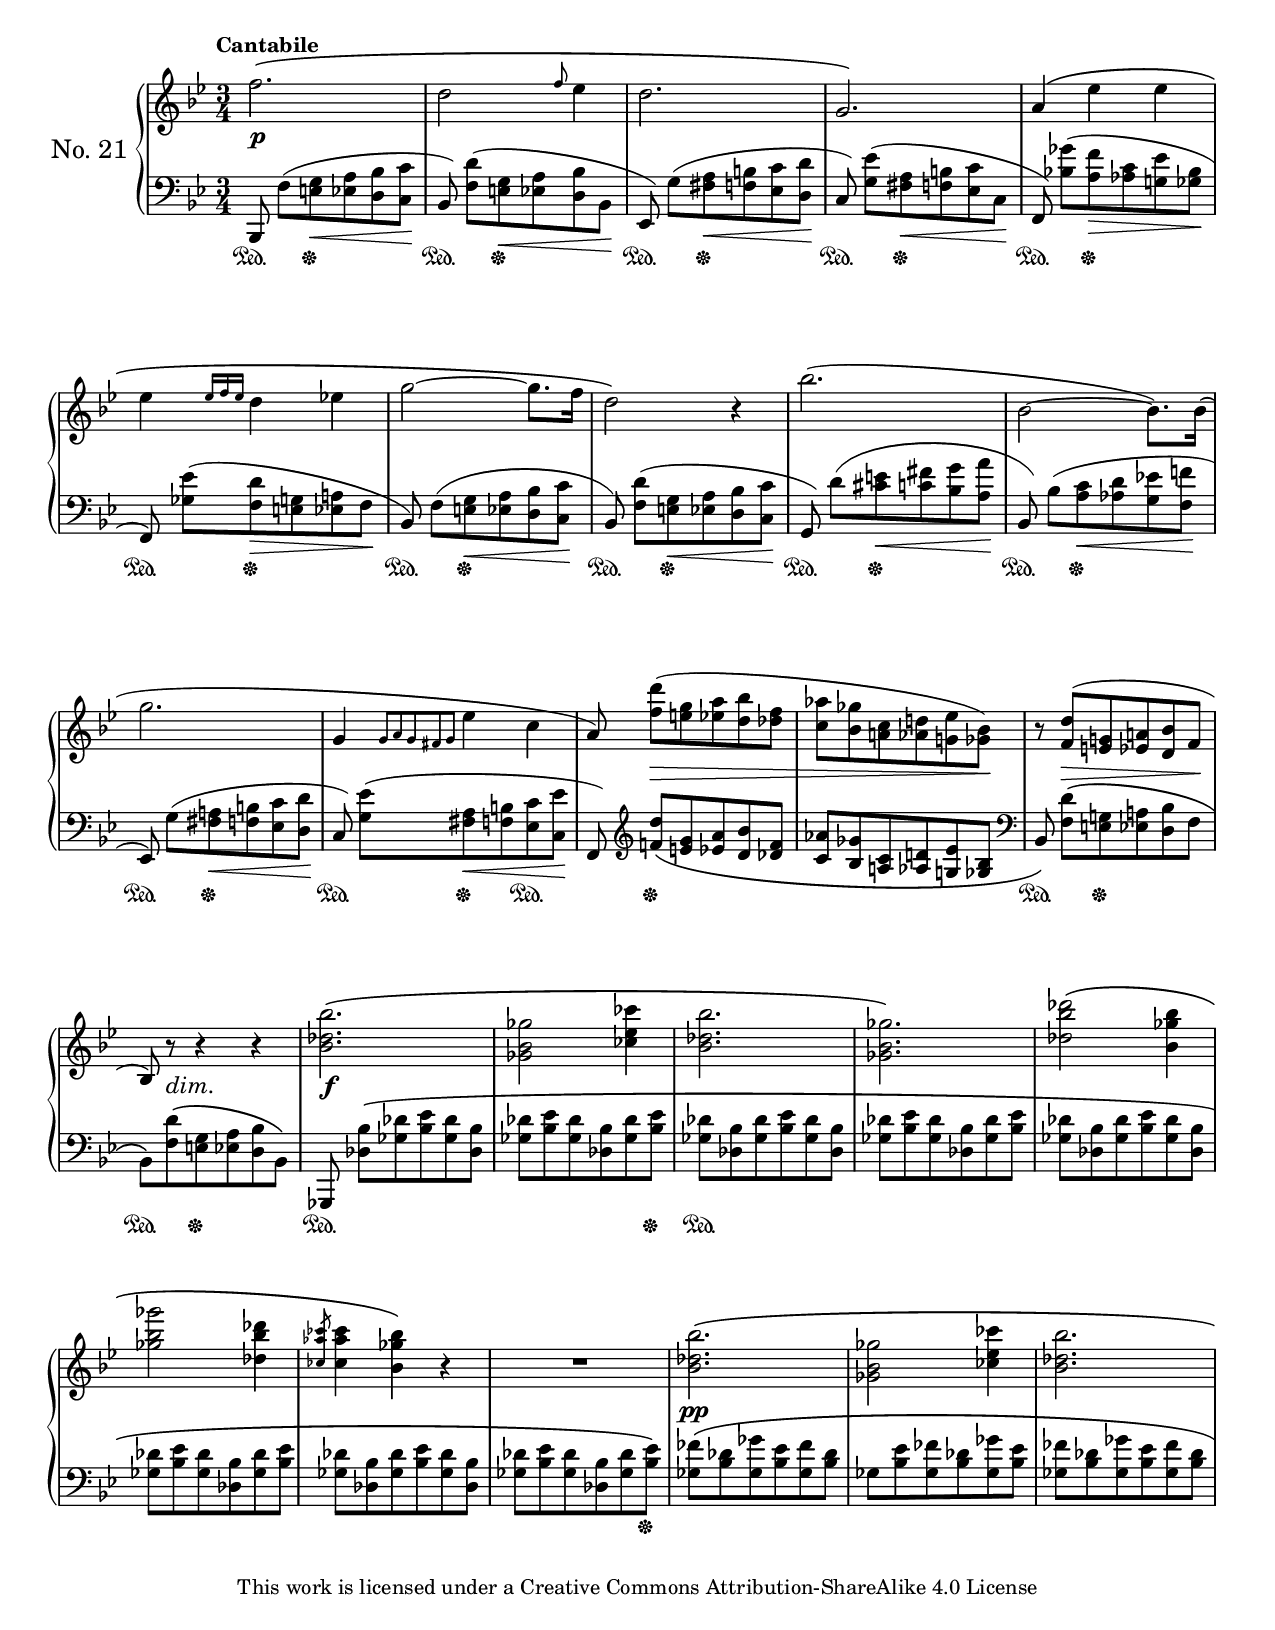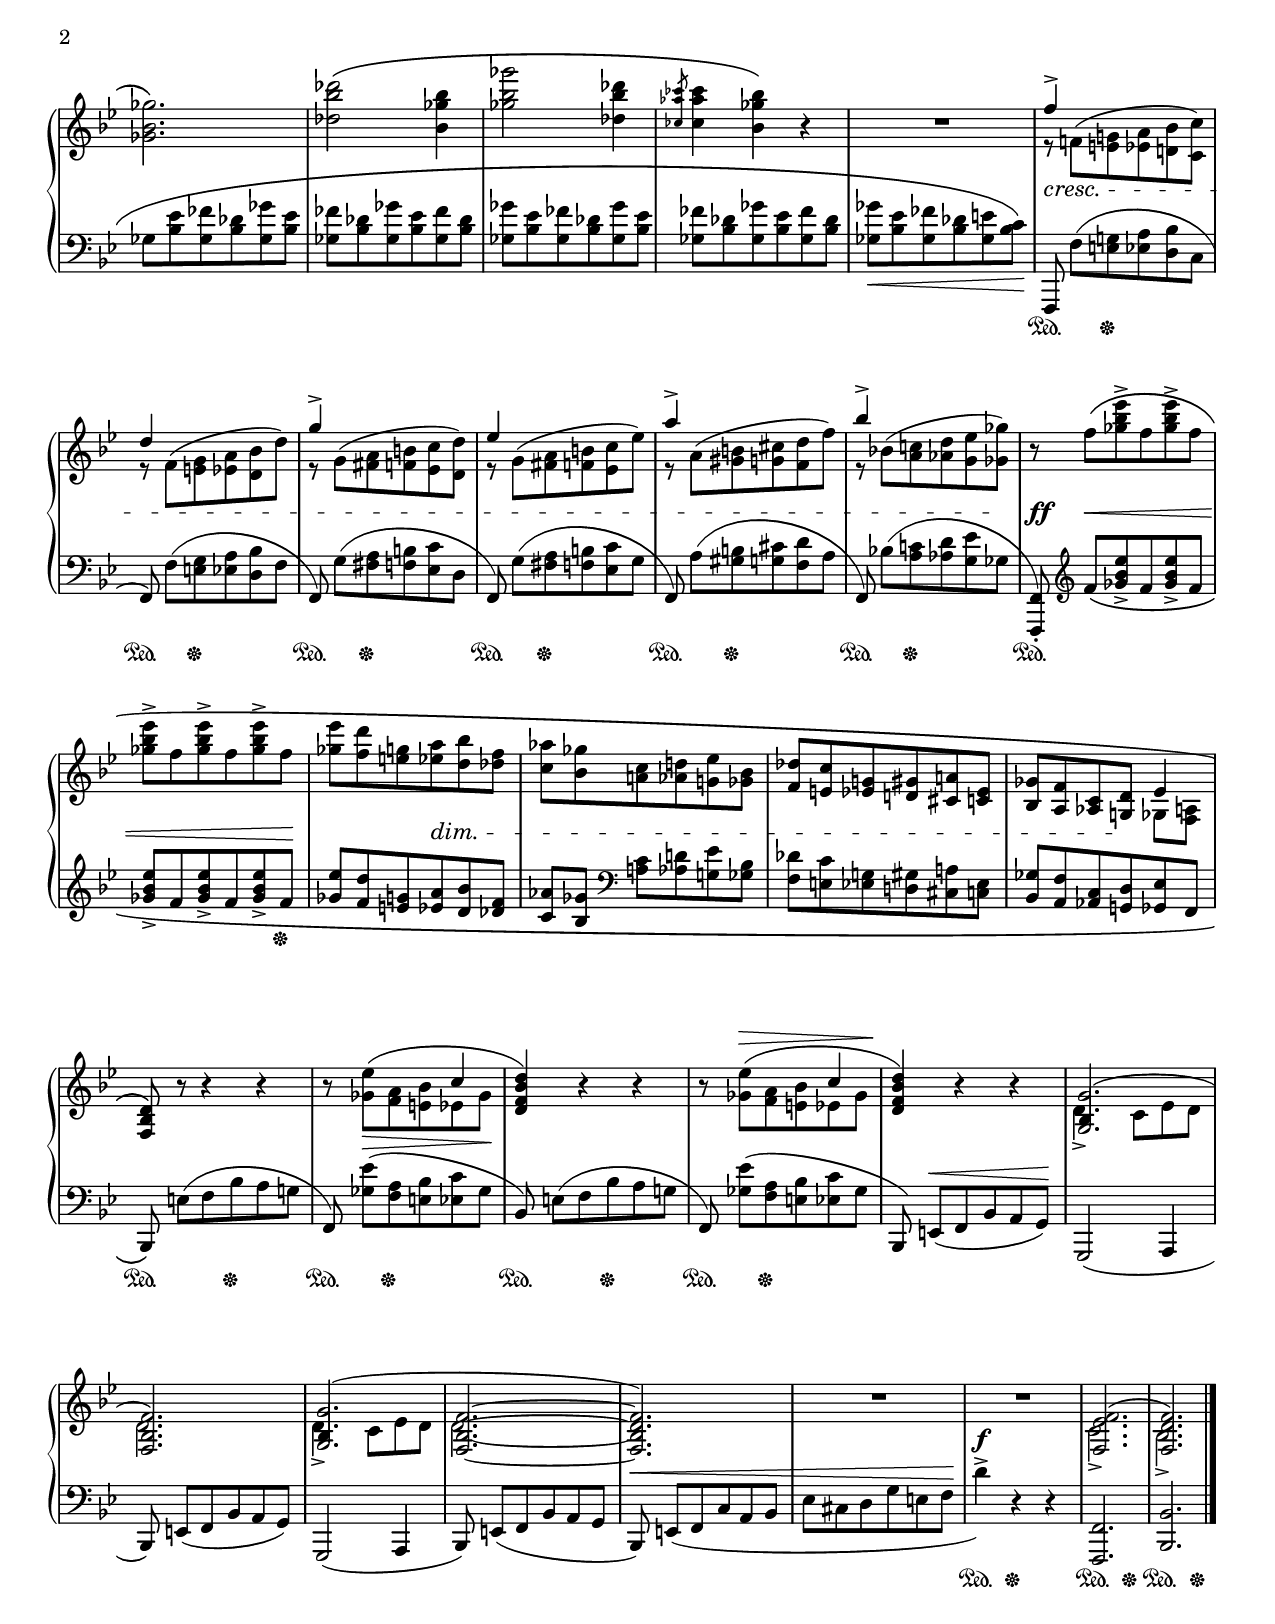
\version "2.24.0"

\include "includes/header-paper.ily"
%...+....1....+....2....+....3....+....4....+....5....+....6....+....7....+....

\version "2.24.0"
\language "english"

\include "global-variables.ily"

%%% Positions and shapes %%%

slurShapeA = \shape #'((0 . 0) (0 . 1) (0 . 1) (0 . 0)) \etc

slurPositionsA = \tweak Slur.positions #'(0 . 0) \etc

tweakNoteA = 
  \tweak NoteColumn.force-hshift -0.3 
  \tweak Stem.length 6 
  \etc
  
forceHShiftA = \tweak NoteColumn.force-hshift 0.15 \etc

%%% Music %%%

global = {
  \time 3/4
  \key bf \major
  \accidentalStyle piano
}

rightHand = \relative {
  \clef treble
  \global
  \set Score.tempoHideNote = ##t 
  \tempo "Cantabile" 4 = 68
  
  f''2.\( |
  d2 \grace { f8 } ef4 |
  d2. |
  g,2.\) |
  a4\( ef' ef |
  ef4 \grace { ef16[ f ef] } d4 ef |
  g2~ g8. f16 |
  d2\) r4 |
  
  \barNumberCheck 9
  bf'2.( |
  bf,2~ bf8.) bf16( |
  g'2. |
  g,4 \grace { g8[ a g fs g] } ef'4 c |
  a8)\noBeam <f' d'>( <e g> <ef a> <d bf'> <df f> |
  <c af'>8 <bf gf'> <a c> <af d> <g ef'> <gf bf>) |
  r8 <f d'>^( <e g> <ef a> <d bf'> f |
  bf,8) r r4 r |
  
  \barNumberCheck 17
  <bf' df bf'>2.\( |
  <gf bf gf'>2 <cf ef cf'>4 |
  <bf df bf'>2. |
  <gf bf gf'>2.\) |
  <df' bf' df>2\( <bf gf' bf>4 |
  <gf' bf gf'>2 <df bf' df>4 |
  \slashedGrace { <cf af' cf>8 } q4 <bf gf' bf>4\) r |
  R2. |
  
  \barNumberCheck 25
  <bf df bf'>2.\( |
  <gf bf gf'>2 <cf ef cf'>4 |
  <bf df bf'>2. |
  <gf bf gf'>2.\) |
  <df' bf' df>2\( <bf gf' bf>4 |
  <gf' bf gf'>2 <df bf' df>4 |
  \slashedGrace { <cf af' cf>8 } q4 <bf gf' bf>4\) r |
  R2. |
  
  \barNumberCheck 33
  << { f'4-> s2 } \\ { r8 f,^( <e g> <ef a> <d bf'> <c c'>) } >> |
  << { d'4 s2 } \\ { r8 f,^( <e g> <ef a> <d bf'> d') } >> |
  << { g4-> s2 } \\ { r8 g,^( <fs a> <f b> <ef c'> <d d'>) } >> |
  << { ef'4 s2 } \\ { r8 g,^( <fs a> <f b> <ef c'> ef') } >> |
  << { a4-> s2 } \\ { r8 a,^( <gs b> <g cs> <f d'> f') } >> |
  << { bf4-> s2 } \\ { r8 bf,^( <a c> <af d> <g ef'> <gf gf'>) } >>
  r8 f'\( <gf bf ef>-> f <gf bf ef>-> f |
  <gf bf ef>8-> f <gf bf ef>-> f <gf bf ef>-> f |
  
  \barNumberCheck 41
  <gf ef'>8 <f d'> <e g> <ef a> <d bf'> <df f> |
  <c af'>8 <bf gf'> <a c> <af d> <g ef'> <gf bf> |
  <f df'>8 <e c'> <ef g> <d gs> <cs a'> <c ef> |
  <bf gf'>8 <a f'> <af c> <g d'> << { ef'4 } \\ { gf,8 <f a> } >>
  <f bf d>8\) r r4 r |
  r8 
    << 
      { s4. c''4 | s4 } 
      \\ 
      { <gf ef'>8-\slurShapeA ^( <f a> <e bf'> ef gf | \stemUp <d f bf d>4) } 
    >> 
    r4 r  |
  r8 
    << 
      { s4. c'4 | s4 } 
      \\ 
      { 
        <gf ef'>8-\slurShapeA ^(^\> <f a> <e bf'> ef gf | \stemUp 
          <d f bf d>4)\! 
      } 
    >> 
    r4 r  |
    
  % \barNumberCheck 50
  <<
    { \shiftOff <g, g'>2.( | <f bf f'>2.) | }
    \\
    { \tweakNoteA d'4.-> c8 ef d | \tweakNoteA d2. }
    \\
    { \voiceOne \forceHShiftA bf4 s2 | s2. }
  >>
  <<
    { 
      \shiftOff <g g'>2.( | 
      <f_~ bf_~ f'^~>2. | 
      \tag layout { <f bf d f>2.) } \tag midi { <f bf f'>2. } | }
    \\
    { 
      \tweakNoteA d'4.-> c8 ef d | 
      \tweakNoteA d2.^~ | 
      \hideNotes \voiceOne d2. | 
    }
    \\
    { \voiceOne \forceHShiftA bf4 s2 | s2. | s2. | }
  >>
  R2. * 2 |
  
  \barNumberCheck 57
  <<
    { \shiftOff <f ef' f>2.( | <f d' f>2.) | }
    \\
    { \tweakNoteA c'2.-> | \tweakNoteA bf2.-> }
  >> 
  \bar "|."
}

leftHand = \relative {
  \clef bass
  \global

  bf,,8\noBeam f''( <e g>\< <ef a> <d bf'> <c c'>\! |
  bf8)\noBeam <f' d'>( <e g>\< <ef a> <d bf'> bf\! |
  ef,8)\noBeam g'( <fs a>\< <f b> <ef c'> <d d'>\! |
  c8)\noBeam <g' ef'>( <fs a>\< <f b> <ef c'> c\! |
  f,8)\noBeam <bf' gf'>( <a f'>\> <af c> <g ef'> <gf bf>\! |
  f,8)\noBeam <gf' ef'>( <f d'>\> <e g> <ef a> f\! |
  bf,8)\noBeam f'( <e g>\< <ef a> <d bf'> <c c'>\! |
  bf8)\noBeam <f' d'>( <e g>\< <ef a> <d bf'> <c c'>\! |
  
  \barNumberCheck 9
  g8)\noBeam d''( <cs e>\< <c fs> <bf g'> <a a'>\! |
  bf,8)\noBeam bf'( <a c>\< <af d> <g ef'> <f f'>\! |
  ef,8)\noBeam g'( <fs a>\< <f b> <ef c'> <d d'>\! |
  c8)\noBeam <g' ef'>( <fs a>\< <f b> <ef c'> <c ef'>\! |
  f,8)\noBeam \clef treble <f'' d'>_\( <e g> <ef a> <d bf'> <df f> |
  <c af'>8 <bf gf'> <a c> <af d> <g ef'> <gf bf> |
  \clef bass bf,8\)\noBeam <f' d'>\( <e g> <ef a> <d bf'> f |
  bf,8\) <f' d'>\( <e g> <ef a> <d bf'> bf\) |
  
  \barNumberCheck 17
  gf,8\noBeam <df'' bf'>\( <gf df'> <bf ef> <gf df'> <df bf'> |
  <gf df'> <bf ef> <gf df'> <df bf'> <gf df'> <bf ef> |
  <gf df'> <df bf'> <gf df'> <bf ef> <gf df'> <df bf'> |
  <gf df'> <bf ef> <gf df'> <df bf'> <gf df'> <bf ef> | 
  <gf df'> <df bf'> <gf df'> <bf ef> <gf df'> <df bf'> |
  <gf df'> <bf ef> <gf df'> <df bf'> <gf df'> <bf ef> |
  <gf df'> <df bf'> <gf df'> <bf ef> <gf df'> <df bf'> |
  <gf df'> <bf ef> <gf df'> <df bf'> <gf df'> <bf ef>\) |
  
  \barNumberCheck 25
  <gf ff'>8\( <bf df> <gf gf'> <bf ef> <gf ff'> <bf df> |
  gf8 <bf ef> <gf ff'> <bf df> <gf gf'> <bf ef> | 
  <gf ff'>8 <bf df> <gf gf'> <bf ef> <gf ff'> <bf df> |
  gf8 <bf ef> <gf ff'> <bf df> <gf gf'> <bf ef> |
  <gf ff'>8 <bf df> <gf gf'> <bf ef> <gf ff'> <bf df> |
  <gf gf'>8 <bf ef> <gf ff'> <bf df> <gf gf'> <bf ef> |
  <gf ff'> <bf df> <gf gf'> <bf ef> <gf ff'> <bf df> |
  <gf gf'>\< <bf ef> <gf ff'> <bf df> <gf e'> <bf c>\)\! |
  
  \barNumberCheck 33
  f,,8\noBeam f''( <e g> <ef a> <d bf'> c |
  f,8)\noBeam f'( <e g> <ef a> <d bf'> f |
  f,8)\noBeam g'-\slurPositionsA ^( <fs a> <f b> <ef c'> d |
  f,8)\noBeam g'^( <fs a> <f b> <ef c'> g |
  f,8)\noBeam a'^( <gs b> <g cs> <f d'> a |
  f,8)\noBeam bf'^( <a c> <af d> <g ef'> gf |
  <f,, f'>8-.)\noBeam \clef treble f'''_\( <gf bf ef>-> f <gf bf ef>-> f |
  \stemUp <gf bf ef>8-> f <gf bf ef>-> f <gf bf ef>-> f |
  
  \barNumberCheck 41
  \stemNeutral <gf ef'>8 <f d'> <e g> <ef a> <d bf'> <df f> |
  <c af'>8[ <bf gf'>] \clef bass <a c> <af d> <g ef'> <gf bf> |
  <f df'>8 <e c'> <ef g> <d gs> <cs a'> <c ef> |
  <bf gf'>8 <a f'> <af c> <g d'> <gf ef'> f |
  bf,\)\noBeam e'( f bf a g |
  f,8)\noBeam <gf' ef'>( <f a> <e bf'> <ef c'> gf |
  bf,8)\noBeam e( f bf a g |
  f,8)\noBeam <gf' ef'>( <f a> <e bf'> <ef c'> gf |
  
  \barNumberCheck 49
  bf,,)\noBeam e(^\< f bf a g)\! |
  g,2( a4 |
  bf8)\noBeam e( f bf a g) |
  g,2( a4 |
  bf8)\noBeam e( f bf a g |
  bf,8)\noBeam^\< e_( f c' a bf |
  ef8 cs d g e f\! |
  d'4)-> r r |
  
  \barNumberCheck 57
  <f,,, f'>2. |
  <bf bf'>2. |
}

dynamics = {
  \override TextScript.Y-offset = -0.5

  s2.\p |
  s2. * 7 |
  
  \barNumberCheck 9
  s2. * 4 |
  s8 s\> s2 |
  s2 s8 s\! |
  s8 s\> s4. s8\! 
  s8 s^\dimm s2 |
  
  \barNumberCheck 17
  s2.\f |
  s2. * 7 |
  
  \barNumberCheck 25
  s2.\pp |
  s2. * 7 |
  
  \barNumberCheck 33
  s2.\cresc |
  s2. * 4 |
  s2 s8 s\! |
  s8\ff s8\< s2 |
  s2 s8 s\! |
  
  \barNumberCheck 41
  s4. s\dim |
  s2. * 2 |
  s4. s\! |
  s2. |
  s8 s\> s4. s8\! |
  s2. * 2 |
  
  \barNumberCheck 49
  s2. * 7 |
  s2.\f |
  
  \barNumberCheck 57
  s2. * 2 |
}

pedal = {
  \repeat unfold 8 { s4\sustainOn s2\sustainOff | }
  
  \barNumberCheck 9
  \repeat unfold 3 { s4\sustainOn s2\sustainOff | }
  s4\sustainOn s\sustainOff s\sustainOn |
  s8 s\sustainOff s2 |
  s2. |
  s4\sustainOn s2\sustainOff |
  s4\sustainOn s2\sustainOff |
  
  \barNumberCheck 17
  s2.\sustainOn |
  s2 s8 s\sustainOff |
  s2.\sustainOn |
  s2. * 4 |
  s2 s8 s\sustainOff |
  
  \barNumberCheck 25
  s2. * 8 |
  
  \barNumberCheck 33
  \repeat unfold 6 { s4\sustainOn s2\sustainOff | }
  s2.\sustainOn |
  s2 s8 s\sustainOff |
  
  \barNumberCheck 41
  s2. * 4 |
  s4.\sustainOn s\sustainOff |
  s4\sustainOn s2\sustainOff |
  s4.\sustainOn s\sustainOff |
  s4\sustainOn s2\sustainOff |
  
  \barNumberCheck 49
  s2. * 7
  s4\sustainOn s2\sustainOff |
  
  \barNumberCheck 57
  s2\sustainOn s4\sustainOff |
  s2\sustainOn s4\sustainOff |
}

preludeTwentyOneMusic = \score { 
  \keepWithTag #'layout
  \new PianoStaff \with { 
    instrumentName = \markup \huge "No. 21"
  } <<
    \new Staff = "upper" \rightHand
    \new Dynamics \dynamics
    \new Staff = "lower" \leftHand
    \new Dynamics \pedal
  >>
  \layout {}
}

preludeTwentyOneMidi = \book {
  \bookOutputName "prelude-op28-no21"
  \score { 
    \keepWithTag #'midi
    <<
      \new Staff = "upper" << \rightHand \dynamics \pedal >> 
      \new Staff = "lower" << \leftHand \dynamics \pedal >> 
    >>
    \midi {}
  }
}


\paper {
  system-system-spacing =
    #'((basic-distance . 12) 
       (minimum-distance . 8)
       (padding . 1)
       (stretchability . 60))
}

\preludeTwentyOneMusic
\preludeTwentyOneMidi
